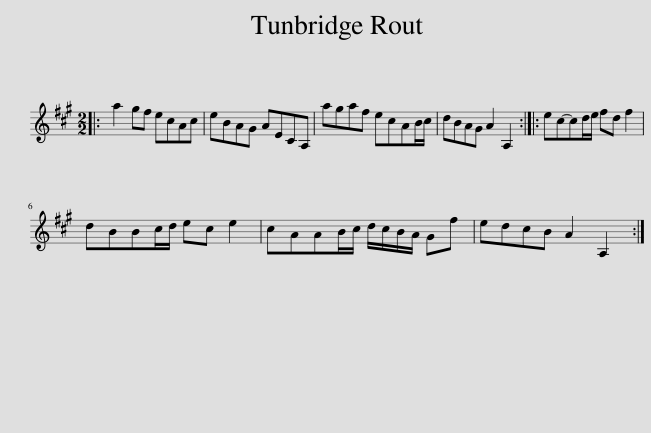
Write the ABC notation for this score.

X:1
L:1/8
M:2/2
I:linebreak $
K:A
V:1 treble
V:1
|: a2 gf ecAc | eBAG AECA, | agaf ecAB/c/ | dBAG A2 A,2 :: ec-cd/e/ fd f2 |$ %5
 dBBc/d/ ec e2 | cAAB/c/ d/c/B/A/ Gf | edcB A2 A,2 :| %8
